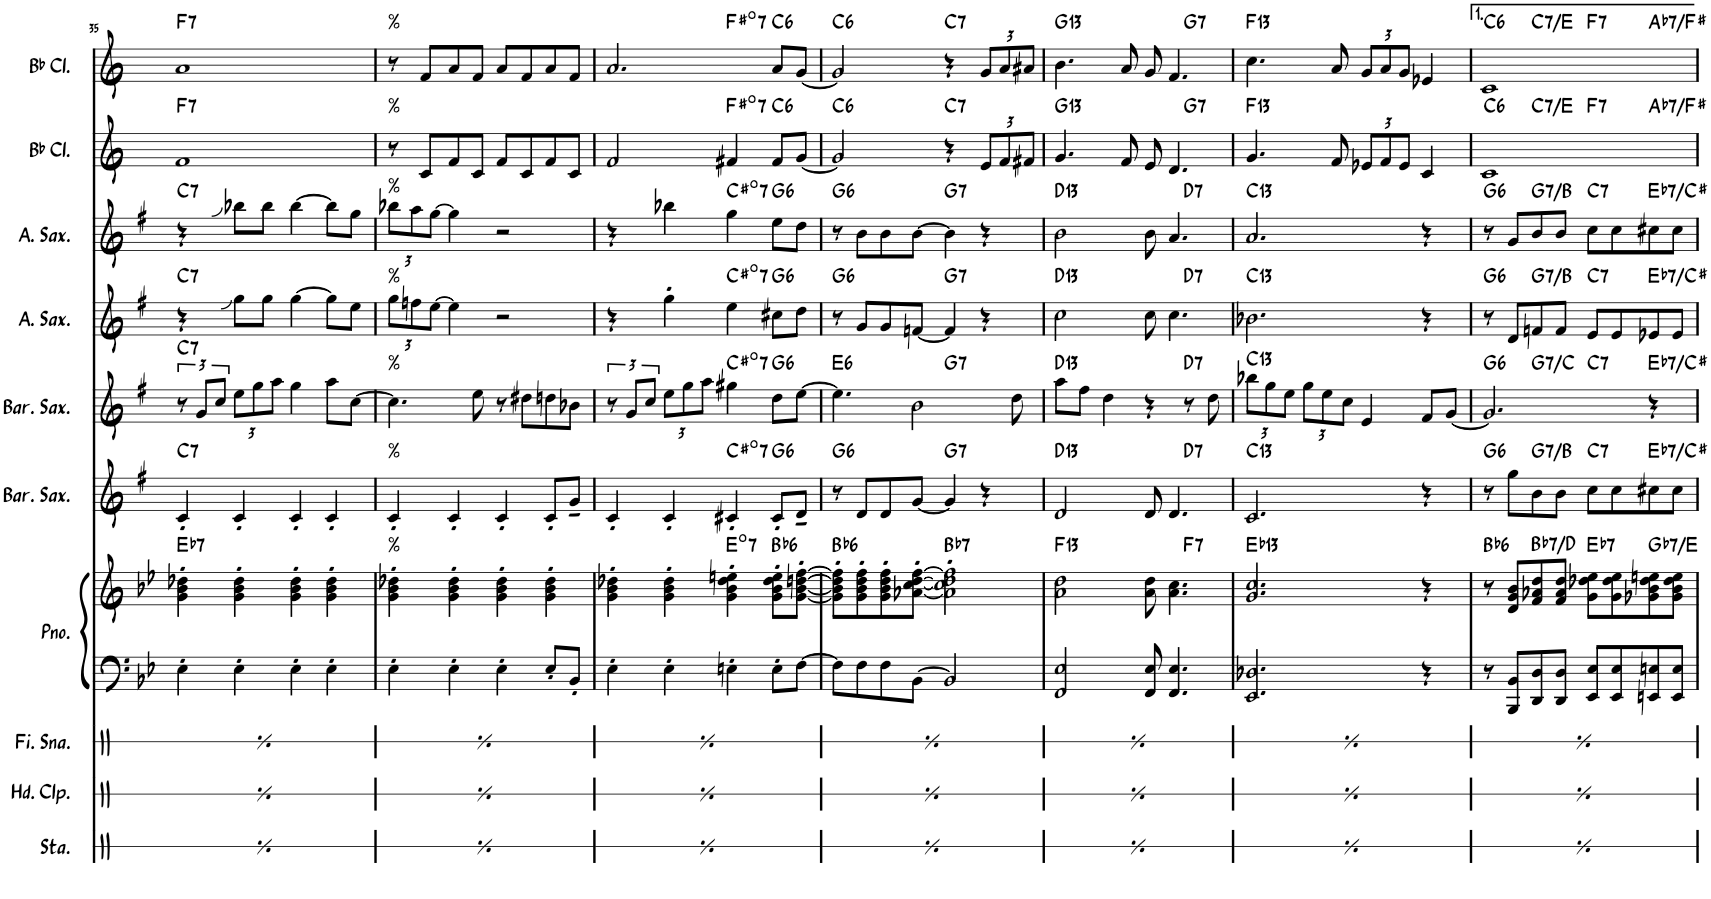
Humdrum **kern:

**kern	**kern	**kern	**kern	**kern	**harte	**kern	**kern	**harte	**kern	**kern	**harte	**kern	**kern	**harte
*part10	*part9	*part8	*part7	*part7	*part7	*part6	*part5	*part5	*part4	*part3	*part3	*part2	*part1	*part1
*staff11	*staff10	*staff9	*staff8	*staff7	*	*staff6	*staff5	*	*staff4	*staff3	*	*staff2	*staff1	*
*I"Stamp	*I"Hand Clap	*I"Finger Snap	*I"Piano	*	*	*I"Baritone Saxophone	*I"Baritone Saxophone	*	*I"Alto Saxophone	*I"Alto Saxophone	*	*I"Bb Clarinet	*I"Bb Clarinet	*
*I'Sta.	*I'Hd. Clp.	*I'Fi. Sna.	*I'Pno.	*	*	*I'Bar. Sax.	*I'Bar. Sax.	*	*I'A. Sax.	*I'A. Sax.	*	*I'Bb Cl.	*I'Bb Cl.	*
!!LO:PB:g=z
*clefX	*clefX	*clefX	*clefF4	*clefG2	*	*clefG2	*clefG2	*	*clefG2	*clefG2	*	*clefG2	*clefG2	*
*	*	*	*	*	*	*Trd12c21	*Trd12c21	*	*Trd5c9	*Trd5c9	*	*Trd1c2	*Trd1c2	*
*k[]	*k[]	*k[]	*k[b-e-]	*k[b-e-]	*	*k[f#]	*k[f#]	*	*k[f#]	*k[f#]	*	*k[]	*k[]	*
*M4/4	*M4/4	*M4/4	*M4/4	*M4/4	*	*M4/4	*M4/4	*	*M4/4	*M4/4	*	*M4/4	*M4/4	*
=35	=35	=35	=35	=35	=35	=35	=35	=35	=35	=35	=35	=35	=35	=35
!	!	!	!	!	!LO:H:kt=7	!	!	!LO:H:kt=7	!	!	!LO:H:kt=7	!	!	!LO:H:kt=7
4Re/	4r	4Re/	4E-'\	4g\' 4b-\' 4dd-X\'	Eb:7	4c'/	12r	C:7	4r	4r	C:7	1f	1a	F:7
.	.	.	.	.	.	.	12g/L	.	.	.	.	.	.	.
.	.	.	.	.	.	.	12cc/J	.	.	.	.	.	.	.
*	*	*	*	*	*	*	*Xbrackettup	*	*	*	*	*	*	*
4Re/	4Re/	4Re/	4E-'\	4g\' 4b-\' 4dd-\'	.	4c'/	12ee\L	.	8gg\L	8bb-X\L	.	.	.	.
.	.	.	.	.	.	.	12gg\	.	.	.	.	.	.	.
.	.	.	.	.	.	.	.	.	8gg\J	8bb-\J	.	.	.	.
.	.	.	.	.	.	.	12aa\J	.	.	.	.	.	.	.
4Re/	4r	4Re/	4E-'\	4g\' 4b-\' 4dd-\'	.	4c'/	4gg\	.	[4gg\	[4bb-\	.	.	.	.
4Re/	4Re/	8Re/L	4E-'\	4g\' 4b-\' 4dd-\'	.	4c'/	8aa\L	.	8gg\L]	8bb-\L]	.	.	.	.
.	.	8Re/J	.	.	.	.	[8cc\J	.	8ee\J	8gg\J	.	.	.	.
=36	=36	=36	=36	=36	=36	=36	=36	=36	=36	=36	=36	=36	=36	=36
*	*	*	*	*	*	*	*	*	*Xbrackettup	*Xbrackettup	*	*	*	*
!	!	!	!	!	!LO:H:kt=%	!	!	!LO:H:kt=%	!	!	!LO:H:kt=%	!	!	!LO:H:kt=%
4Re/	4r	4Re/	4E-'\	4g\' 4b-\' 4dd-X\'	N	4c'/	4.cc\]	N	12gg\L	12bb-X\L	N	8r	8r	N
.	.	.	.	.	.	.	.	.	12ffn\	12aa\	.	.	.	.
.	.	.	.	.	.	.	.	.	.	.	.	8c/L	8f/L	.
.	.	.	.	.	.	.	.	.	[12ee\J	[12gg\J	.	.	.	.
4Re/	4Re/	4Re/	4E-'\	4g\' 4b-\' 4dd-\'	.	4c'/	.	.	4ee\]	4gg\]	.	8f/	8a/	.
.	.	.	.	.	.	.	8ee\	.	.	.	.	8c/J	8f/J	.
4Re/	4r	4Re/	4E-'\	4g\' 4b-\' 4dd-\'	.	4c'/	8r	.	2r	2r	.	8f/L	8a/L	.
.	.	.	.	.	.	.	8dd#X\L	.	.	.	.	8c/	8f/	.
4Re/	4Re/	8Re/L	8E-'/L	4g\' 4b-\' 4dd-\'	.	8c'/L	8ddn\	.	.	.	.	8f/	8a/	.
.	.	8Re/J	8BB-'/J	.	.	8g~/J	8b-X\J	.	.	.	.	8c/J	8f/J	.
=37	=37	=37	=37	=37	=37	=37	=37	=37	=37	=37	=37	=37	=37	=37
*	*	*	*	*	*	*	*brackettup	*	*	*	*	*	*	*
*	*	*	*	*	*	*	*	*	*	*	*	*	*^	*
4Re/	4r	4Re/	4E-'\	4g\' 4b-\' 4dd-X\'	.	4c'/	12r	.	4r	4r	.	2f/	2.a/	2ryy	.
.	.	.	.	.	.	.	12g/L	.	.	.	.	.	.	.	.
.	.	.	.	.	.	.	12cc/J	.	.	.	.	.	.	.	.
*	*	*	*	*	*	*	*Xbrackettup	*	*	*	*	*	*	*	*
4Re/	4Re/	4Re/	4E-'\	4g\' 4b-\' 4dd-\'	.	4c'/	12ee\L	.	4gg'\	4bb-X\	.	.	.	.	.
.	.	.	.	.	.	.	12gg\	.	.	.	.	.	.	.	.
.	.	.	.	.	.	.	12aa\J	.	.	.	.	.	.	.	.
!	!	!	!	!	!LO:H:kt=7	!	!	!LO:H:kt=7	!	!	!LO:H:kt=7	!	!	!	!LO:H:kt=7
4Re/	4r	4Re/	4En'\	4g\' 4b-\' 4dd-\' 4een\'	E:dim7	4c#X'/	4gg#X\	C#:dim7	4ee\	4gg\	C#:dim7	4f#X/	.	2ryy	F#:dim7
!	!	!	!	!	!LO:H:kt=6	!	!	!LO:H:kt=6	!	!	!LO:H:kt=6	!	!	!	!LO:H:kt=6
4Re/	4Re/	8Re/L	8E'\L	8g\' 8b-\' 8dd-\' 8ee\'L	Bb:maj6	8c#'/L	8dd\L	G:maj6	8cc#X\L	8ee\L	G:maj6	8f#/L	8a/L	.	C:maj6
.	.	8Re/J	[8F\J	[8g\' [8b-\' [8ddn\' [8ff\'J	.	8d~/J	[8ee\J	.	8dd\J	8dd\J	.	[8g/J	[8g/J	.	.
=38	=38	=38	=38	=38	=38	=38	=38	=38	=38	=38	=38	=38	=38	=38	=38
!	!	!	!	!	!LO:H:kt=6	!	!	!LO:H:kt=6	!	!	!LO:H:kt=6	!	!	!	!LO:H:kt=6
*	*	*	*	*	*	*	*^	*	*	*	*	*	*v	*v	*
4Re/	4r	4Re/	8F\L]	8g\]' 8b-\]' 8dd\]' 8ff\]'L	Bb:maj6	8r	4.ee\]	2ryy	E:maj6	8r	8r	G:maj6	2g/]	2g/]	C:maj6
.	.	.	8F\	8g\' 8b-\' 8dd\' 8ff\'	.	8d/L	.	.	.	8g/L	8b\L	.	.	.	.
4Re/	4Re/	4Re/	8F\	8g\' 8b-\' 8dd\' 8ff\'	.	8d/	.	.	.	8g/	8b\	.	.	.	.
.	.	.	[8BB-\J	[8a-X\' [8cc\' [8dd\' [8ff\'J	.	[8g/J	2b\	.	.	[8fn/J	[8b\J	.	.	.	.
!	!	!	!	!	!LO:H:kt=7	!	!	!	!LO:H:kt=7	!	!	!LO:H:kt=7	!	!	!LO:H:kt=7
4Re/	4r	4Re/	2BB-/]	2a-\]' 2cc\]' 2dd\]' 2ff\]'	Bb:7	4g/]	.	2ryy	G:7	4f/]	4b\]	G:7	4r	4r	C:7
*	*	*	*	*	*	*	*	*	*	*	*	*	*Xbrackettup	*Xbrackettup	*
4Re/	4Re/	8Re/L	.	.	.	4r	.	.	.	4r	4r	.	12e/L	12g/L	.
.	.	.	.	.	.	.	.	.	.	.	.	.	12f/	12a/	.
.	.	8Re/J	.	.	.	.	8dd\	.	.	.	.	.	.	.	.
.	.	.	.	.	.	.	.	.	.	.	.	.	12f#X/J	12a#X/J	.
=39	=39	=39	=39	=39	=39	=39	=39	=39	=39	=39	=39	=39	=39	=39	=39
!	!	!	!	!	!LO:H:kt=13	!	!	!	!LO:H:kt=13	!	!	!LO:H:kt=13	!	!	!LO:H:kt=13
*	*	*	*	*^	*	*	*v	*v	*	*	*^	*	*	*^	*
4Re/	4r	4Re/	2FF/ 2E-/	2a\ 2dd\	2.ryy	F:9(11,13)	2d/	8aa\L	D:9(11,13)	2cc\	2b\	2.ryy	D:9(11,13)	4.g/	4.b\	2.ryy	G:9(11,13)
.	.	.	.	.	.	.	.	8ff#\J	.	.	.	.	.	.	.	.	.
4Re/	4Re/	4Re/	.	.	.	.	.	4dd\	.	.	.	.	.	.	.	.	.
.	.	.	.	.	.	.	.	.	.	.	.	.	.	8f/	8a/	.	.
4Re/	4r	4Re/	8FF/ 8E-/	8a\ 8dd\	.	.	8d/	4r	.	8cc\	8b\	.	.	8e/	8g/	.	.
.	.	.	4.FF/ 4.E-/	4.a\ 4.cc\	.	.	4.d/	.	.	4.cc\	4.a/	.	.	4.d/	4.f/	.	.
!	!	!	!	!	!	!LO:H:kt=7	!	!	!LO:H:kt=7	!	!	!	!LO:H:kt=7	!	!	!	!LO:H:kt=7
4Re/	4Re/	8Re/L	.	.	4ryy	F:7	.	8r	D:7	.	.	4ryy	D:7	.	.	4ryy	G:7
.	.	8Re/J	.	.	.	.	.	8dd\	.	.	.	.	.	.	.	.	.
=40	=40	=40	=40	=40	=40	=40	=40	=40	=40	=40	=40	=40	=40	=40	=40	=40	=40
!	!	!	!	!	!	!LO:H:kt=13	!	!	!LO:H:kt=13	!	!	!	!LO:H:kt=13	!	!	!	!LO:H:kt=13
*	*	*	*	*v	*v	*	*	*	*	*	*v	*v	*	*	*v	*v	*
4Re/	4r	4Re/	2.EE-/ 2.D-X/	2.g/ 2.cc/	Eb:9(11,13)	2.c/	12bb-X\L	C:9(11,13)	2.b-X\	2.a/	C:9(11,13)	4.g/	4.cc\	F:9(11,13)
.	.	.	.	.	.	.	12gg\	.	.	.	.	.	.	.
.	.	.	.	.	.	.	12ee\J	.	.	.	.	.	.	.
4Re/	4Re/	4Re/	.	.	.	.	12gg\L	.	.	.	.	.	.	.
.	.	.	.	.	.	.	12ee\	.	.	.	.	.	.	.
.	.	.	.	.	.	.	.	.	.	.	.	8f/	8a/	.
.	.	.	.	.	.	.	12cc\J	.	.	.	.	.	.	.
4Re/	4r	4Re/	.	.	.	.	4e/	.	.	.	.	12e-X/L	12g/L	.
.	.	.	.	.	.	.	.	.	.	.	.	12f/	12a/	.
.	.	.	.	.	.	.	.	.	.	.	.	12e-/J	12g/J	.
4Re/	4Re/	8Re/L	4r	4r	.	4r	8f#/L	.	4r	4r	.	4c/	4e-X/	.
.	.	8Re/J	.	.	.	.	[8g/J	.	.	.	.	.	.	.
=41	=41	=41	=41	=41	=41	=41	=41	=41	=41	=41	=41	=41	=41	=41
!	!	!	!	!	!LO:H:kt=6	!	!	!LO:H:kt=6	!	!	!LO:H:kt=6	!	!	!LO:H:kt=6
*	*	*	*	*	*	*	*^	*	*	*	*	*	*^	*
*	*	*	*	*	*	*	*	*^	*	*	*	*	*	*	*^	*
*	*	*	*	*	*	*	*	*	*	*	*	*	*	*	*	*	*^	*
4Re/	4r	4Re/	8r	8r	Bb:maj6	8r	2.g/]	4ryy	2ryy	G:maj6	8r	8r	G:maj6	1c	1c	4ryy	2ryy	2.ryy	C:maj6
.	.	.	8BBB-/ 8BB-/L	8d/ 8g/ 8b-/L	.	8gg\L	.	.	.	.	8d/L	8g/L	.	.	.	.	.	.	.
!	!	!	!	!	!LO:H:kt=7	!	!	!	!	!LO:H:kt=7	!	!	!LO:H:kt=7	!	!	!	!	!	!LO:H:kt=7
4Re/	4Re/	4Re/	8DD/ 8D/	8f/ 8a-X/ 8dd/	Bb:7/3	8b\	.	2.ryy	.	G:7/4	8fn/	8b/	G:7/3	.	.	2.ryy	.	.	C:7/3
.	.	.	8DD/ 8D/J	8f/ 8a-/ 8dd/J	.	8b\J	.	.	.	.	8f/J	8b/J	.	.	.	.	.	.	.
!	!	!	!	!	!LO:H:kt=7	!	!	!	!	!LO:H:kt=7	!	!	!LO:H:kt=7	!	!	!	!	!	!LO:H:kt=7
4Re/	4r	4Re/	8EE-/ 8E-/L	8g\ 8dd-X\ 8ee-\L	Eb:7	8cc\L	.	.	2ryy	C:7	8e/L	8cc\L	C:7	.	.	.	2ryy	.	F:7
.	.	.	8EE-/ 8E-/	8g\ 8dd-\ 8ee-\	.	8cc\	.	.	.	.	8e/	8cc\	.	.	.	.	.	.	.
!	!	!	!	!	!LO:H:kt=7	!	!	!	!	!LO:H:kt=7	!	!	!LO:H:kt=7	!	!	!	!	!	!LO:H:kt=7
4Re/	4Re/	8Re/L	8EEn/ 8En/	8g-X\ 8b-\ 8dd-\ 8een\	Gb:7/#6	8cc#X\	4r	.	.	Eb:7/#6	8e-X/	8cc#X\	Eb:7/#6	.	.	.	.	4ryy	Ab:7/#6
.	.	8Re/J	8EE/ 8E/J	8g-\ 8b-\ 8dd-\ 8ee\J	.	8cc#\J	.	.	.	.	8e-/J	8cc#\J	.	.	.	.	.	.	.
*	*	*	*	*	*	*	*v	*v	*v	*	*	*	*	*	*v	*v	*v	*v	*
=	=	=	=	=	=	=	=	=	=	=	=	=	=	=
*-	*-	*-	*-	*-	*-	*-	*-	*-	*-	*-	*-	*-	*-	*-
